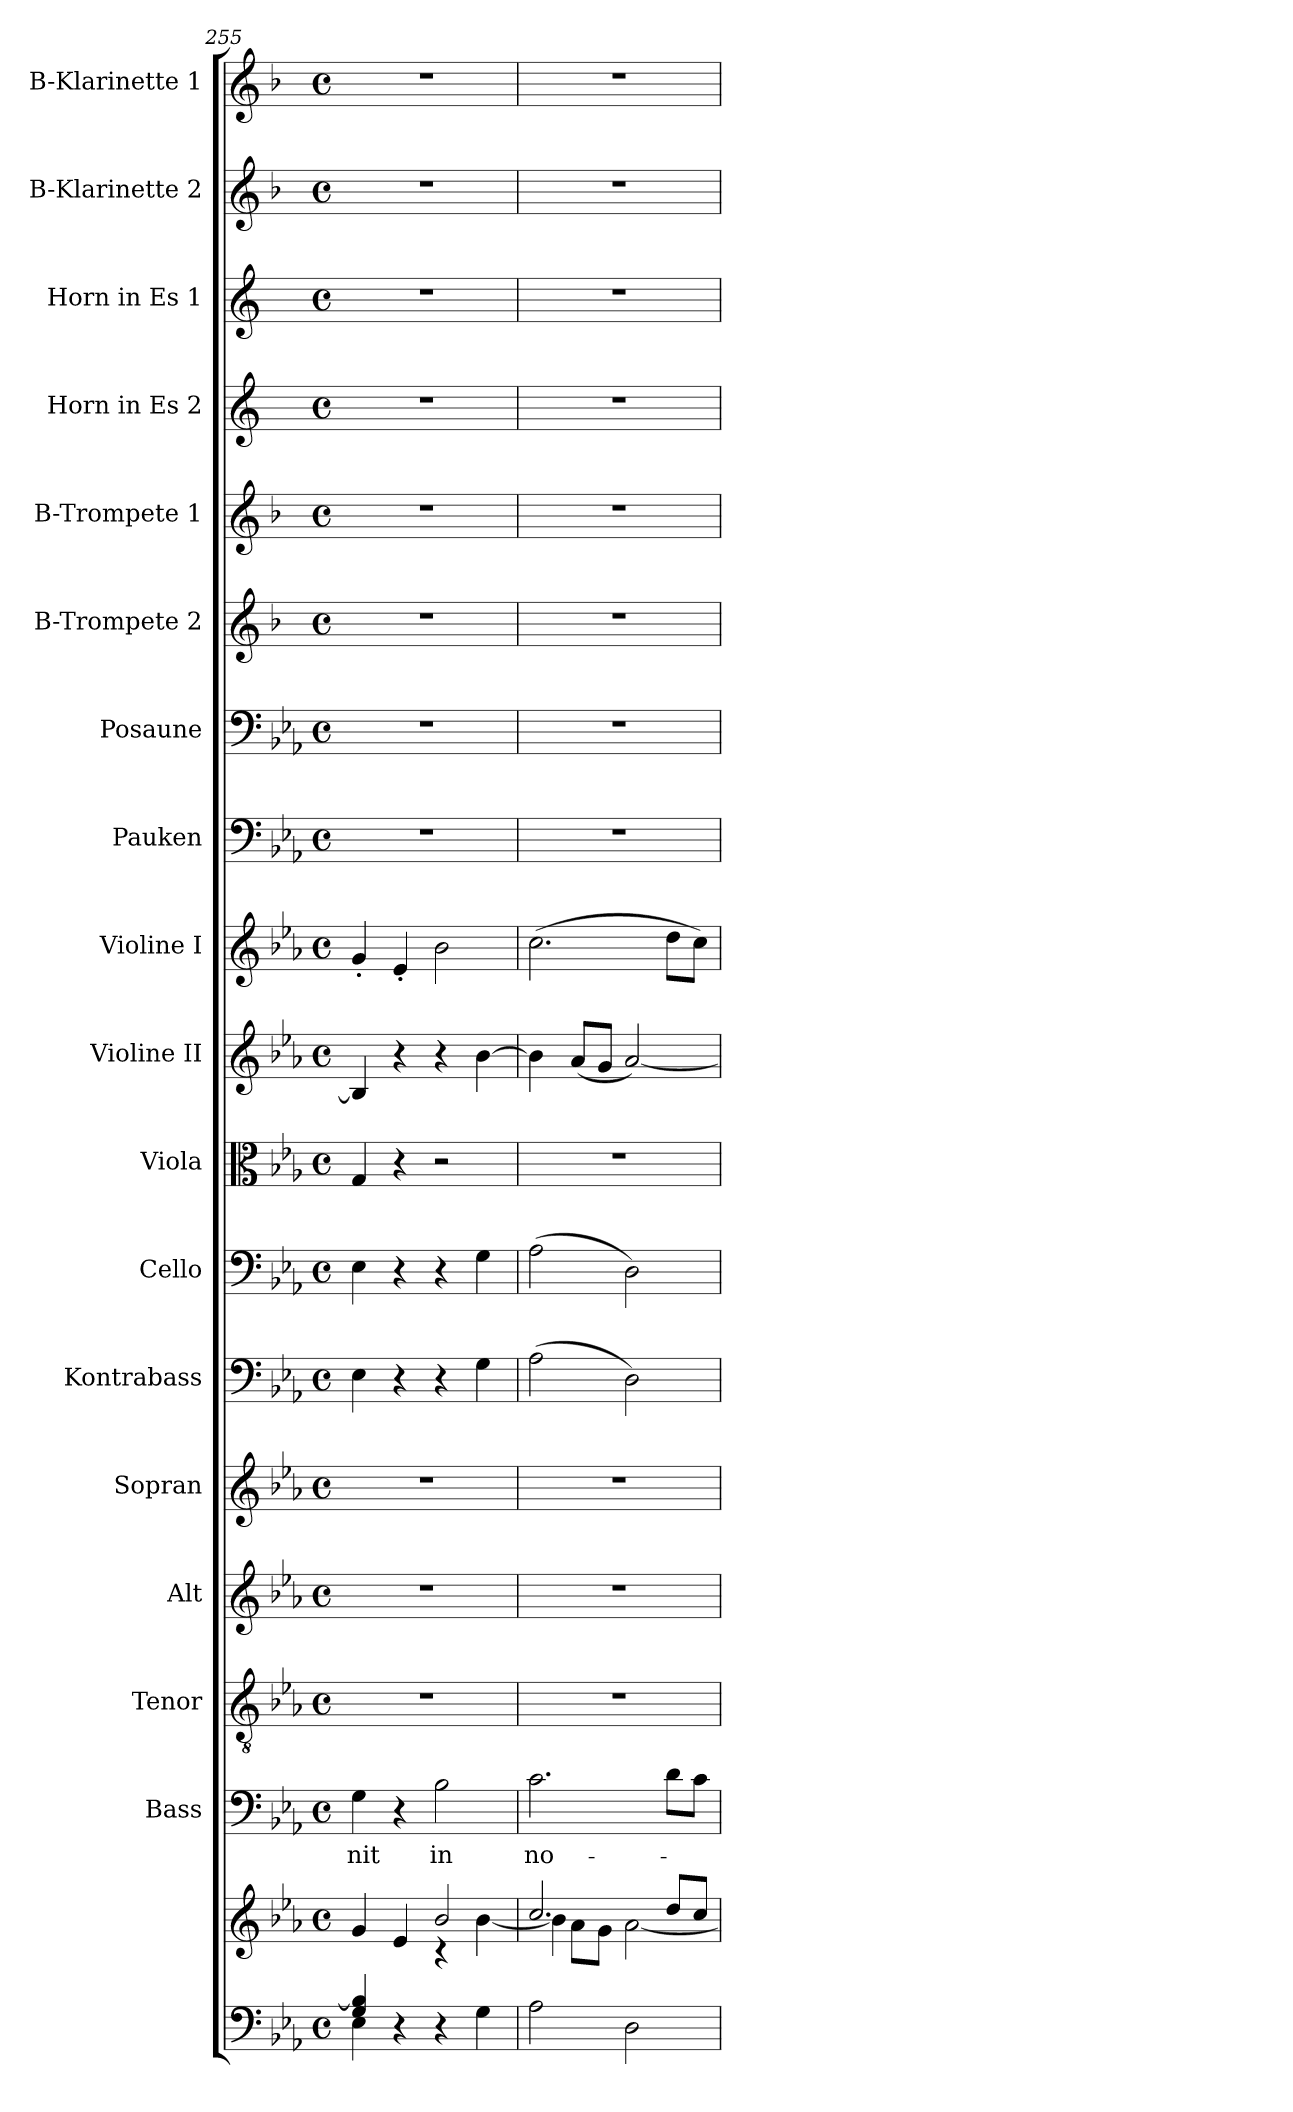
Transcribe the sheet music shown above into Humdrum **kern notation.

**kern	**kern	**kern	**text	**kern	**kern	**kern	**kern	**kern	**kern	**kern	**kern	**kern	**kern	**kern	**kern	**kern	**kern	**kern	**kern
*part18	*part18	*part17	*part17	*part16	*part15	*part14	*part13	*part12	*part11	*part10	*part9	*part8	*part7	*part6	*part5	*part4	*part3	*part2	*part1
*staff19	*staff18	*staff17	*staff17	*staff16	*staff15	*staff14	*staff13	*staff12	*staff11	*staff10	*staff9	*staff8	*staff7	*staff6	*staff5	*staff4	*staff3	*staff2	*staff1
*	*	*I"Bass	*	*I"Tenor	*I"Alt	*I"Sopran	*I"Kontrabass	*I"Cello	*I"Viola	*I"Violine II	*I"Violine I	*I"Pauken	*I"Posaune	*I"B-Trompete 2	*I"B-Trompete 1	*I"Horn in Es 2	*I"Horn in Es 1	*I"B-Klarinette 2	*I"B-Klarinette 1
*	*	*I'B.	*	*I'T.	*I'A.	*I'S.	*I'Kb.	*	*I'Vla.	*I'Vl. II	*I'Vl. I	*I'Pk.	*I'Pos.	*I'B Trp. 2	*I'B Trp. 1	*	*	*I'B Kl. 2	*I'B Kl. 1
*clefF4	*clefG2	*clefF4	*	*clefGv2	*clefG2	*clefG2	*clefF4	*clefF4	*clefC3	*clefG2	*clefG2	*clefF4	*clefF4	*clefG2	*clefG2	*clefG2	*clefG2	*clefG2	*clefG2
*	*	*	*	*	*	*	*ITrd7c12	*	*	*	*	*	*	*ITrd1c2	*ITrd1c2	*ITrd5c9	*ITrd5c9	*ITrd1c2	*ITrd1c2
*k[b-e-a-]	*k[b-e-a-]	*k[b-e-a-]	*	*k[b-e-a-]	*k[b-e-a-]	*k[b-e-a-]	*k[b-e-a-]	*k[b-e-a-]	*k[b-e-a-]	*k[b-e-a-]	*k[b-e-a-]	*k[b-e-a-]	*k[b-e-a-]	*k[b-e-a-]	*k[b-e-a-]	*k[b-e-a-]	*k[b-e-a-]	*k[b-e-a-]	*k[b-e-a-]
*E-:	*E-:	*E-:	*	*E-:	*E-:	*E-:	*E-:	*E-:	*E-:	*E-:	*E-:	*E-:	*E-:	*E-:	*E-:	*E-:	*E-:	*E-:	*E-:
*M4/4	*M4/4	*M4/4	*	*M4/4	*M4/4	*M4/4	*M4/4	*M4/4	*M4/4	*M4/4	*M4/4	*M4/4	*M4/4	*M4/4	*M4/4	*M4/4	*M4/4	*M4/4	*M4/4
*met(c)	*met(c)	*met(c)	*	*met(c)	*met(c)	*met(c)	*met(c)	*met(c)	*met(c)	*met(c)	*met(c)	*met(c)	*met(c)	*met(c)	*met(c)	*met(c)	*met(c)	*met(c)	*met(c)
=255	=255	=255	=255	=255	=255	=255	=255	=255	=255	=255	=255	=255	=255	=255	=255	=255	=255	=255	=255
*^	*^	*	*	*	*	*	*	*	*	*	*	*	*	*	*	*	*	*	*
!	!	!	!	!	!LO:LY:b	!	!	!	!	!	!	!	!	!	!	!	!	!	!	!	!
4G/ 4B-/]	4E-\	4g/	2ryy	4G\	-nit	1r	1r	1r	4EE-\	4E-\	4G/	4B-/]	4g'</	1r	1r	1r	1r	1r	1r	1r	1r
2.ryy	4r	4e-/	.	4r	.	.	.	.	4r	4r	4r	4r	4e-'</	.	.	.	.	.	.	.	.
!	!	!	!	!	!LO:LY:b	!	!	!	!	!	!	!	!	!	!	!	!	!	!	!	!
.	4r	2b-/	4rc	2B-\	in	.	.	.	4r	4r	2r	4r	2b-\	.	.	.	.	.	.	.	.
.	4G\	.	[<4b-\	.	.	.	.	.	4GG\	4G\	.	[4b-\	.	.	.	.	.	.	.	.	.
=256	=256	=256	=256	=256	=256	=256	=256	=256	=256	=256	=256	=256	=256	=256	=256	=256	=256	=256	=256	=256	=256
!	!	!	!	!	!LO:LY:b	!	!	!	!	!	!	!	!	!	!	!	!	!	!	!	!
*v	*v	*	*	*	*	*	*	*	*	*	*	*	*	*	*	*	*	*	*	*	*
2A-\	2.cc/	4b-\]	2.c\	no-	1r	1r	1r	(>2AA-\	(>2A-\	1r	4b-\]	(>2.cc\	1r	1r	1r	1r	1r	1r	1r	1r
.	.	8a-\L	.	.	.	.	.	.	.	.	(<8a-/L	.	.	.	.	.	.	.	.	.
.	.	8g\J	.	.	.	.	.	.	.	.	8g/J	.	.	.	.	.	.	.	.	.
2D\	.	[<2a-\	.	.	.	.	.	2DD\)	2D\)	.	[2a-/)	.	.	.	.	.	.	.	.	.
.	8dd/L	.	8d\L	.	.	.	.	.	.	.	.	8dd\L	.	.	.	.	.	.	.	.
.	8cc/J	.	8c\J	.	.	.	.	.	.	.	.	8cc\J)	.	.	.	.	.	.	.	.
*	*v	*v	*	*	*	*	*	*	*	*	*	*	*	*	*	*	*	*	*	*
=	=	=	=	=	=	=	=	=	=	=	=	=	=	=	=	=	=	=	=
*-	*-	*-	*-	*-	*-	*-	*-	*-	*-	*-	*-	*-	*-	*-	*-	*-	*-	*-	*-
